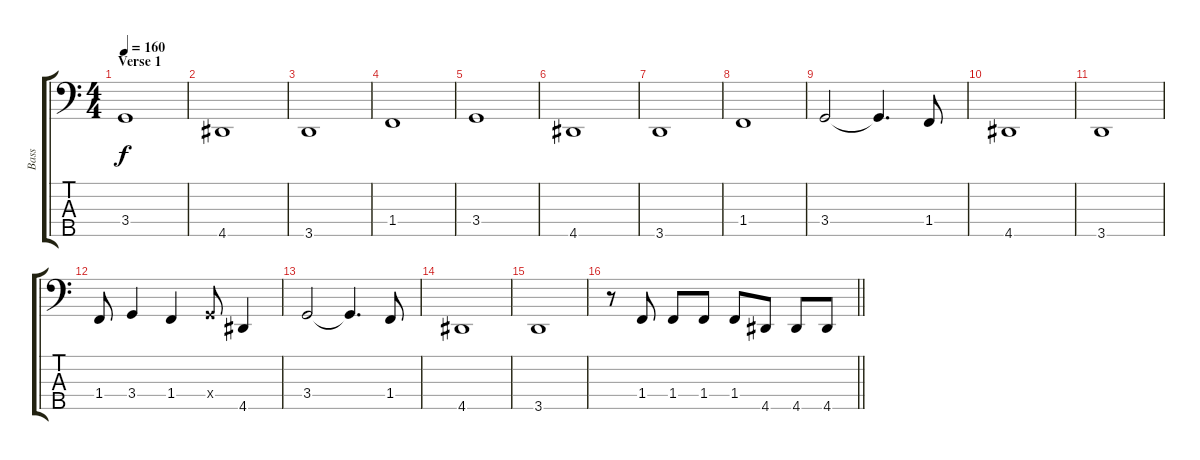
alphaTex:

\track ("Bass" "Bass") {instrument electricbasspick}
\staff {score tabs}
\tuning (G2 D2 A1 E1 B0) {hide}
\ts (4 4)
\section ("" "Verse 1")
\tempo 160
\clef f4
\ks c
3.4.1{dy f} |
4.5.1 |
3.5.1 |
1.4.1 |
3.4.1 |
4.5.1 |
3.5.1 |
1.4.1 |
3.4.2 3.4{t}.4{d} 1.4.8 |
4.5.1 |
3.5.1 |
1.4.8 3.4.4 1.4.4 3.4{x}.8 4.5.4 |
3.4.2 3.4{t}.4{d} 1.4.8 |
4.5.1 |
3.5.1 |
\barLineRight lightlight
r.8 1.4.8 1.4.8 1.4.8 1.4.8 4.5.8 4.5.8 4.5.8
